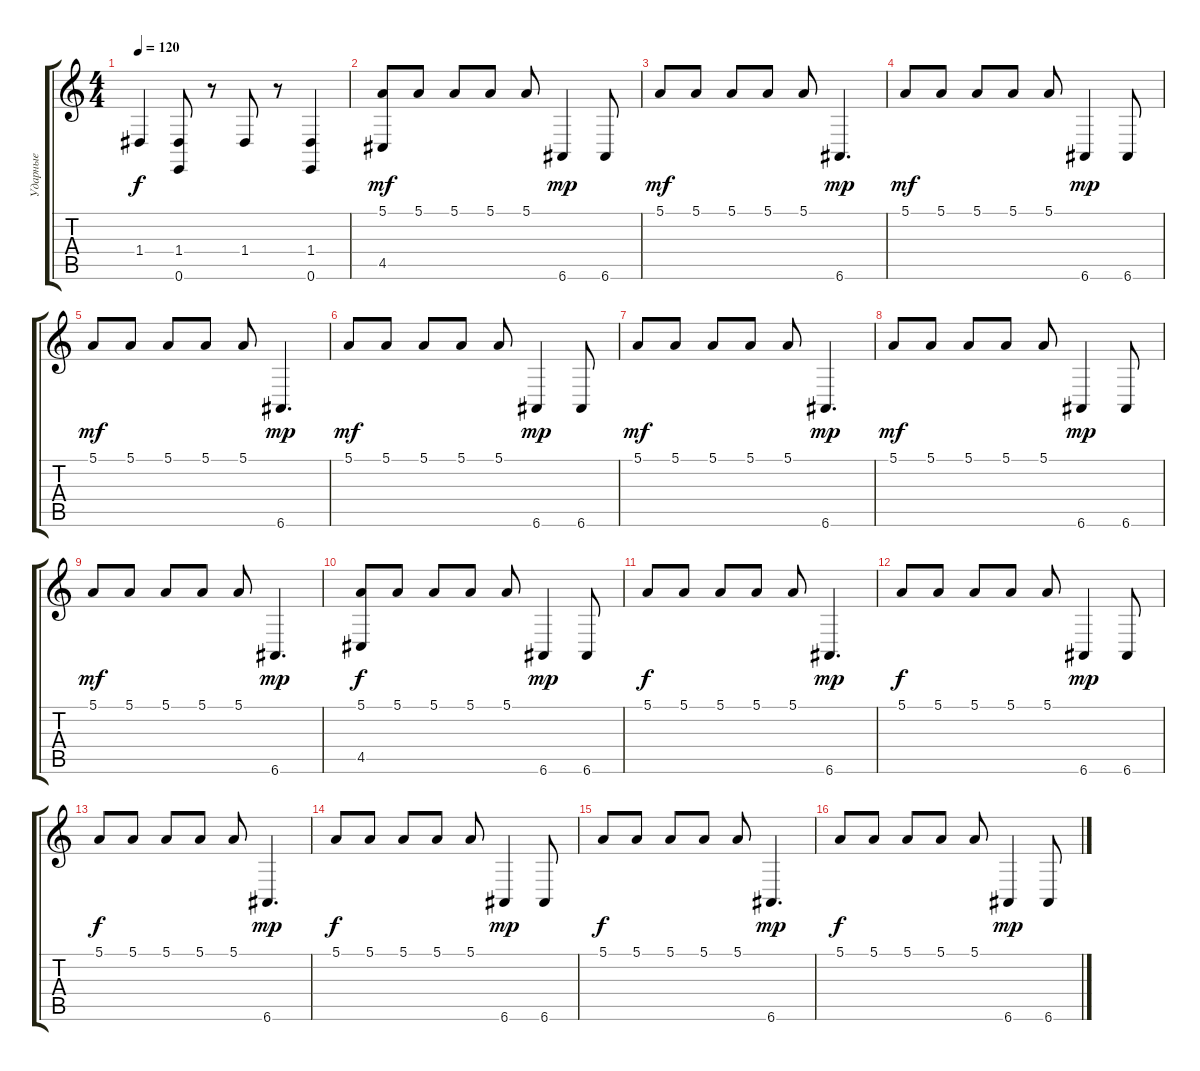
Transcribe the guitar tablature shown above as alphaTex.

\track ("Ударные" "Ударные") {instrument acousticgrandpiano}
\staff {score tabs}
\tuning (E4 B3 G3 D3 A2 E2) {hide}
\ts (4 4)
\tempo 120
\clef g2
\ks c
1.4.4{dy f} (1.4 0.6).8 r.8 1.4.8 r.8 (1.4 0.6).4 |
(5.1 4.5).8{dy mf} 5.1.8 5.1.8 5.1.8 5.1.8 6.6.4{dy mp} 6.6.8 |
5.1.8{dy mf} 5.1.8 5.1.8 5.1.8 5.1.8 6.6.4{d dy mp} |
5.1.8{dy mf} 5.1.8 5.1.8 5.1.8 5.1.8 6.6.4{dy mp} 6.6.8 |
5.1.8{dy mf} 5.1.8 5.1.8 5.1.8 5.1.8 6.6.4{d dy mp} |
5.1.8{dy mf} 5.1.8 5.1.8 5.1.8 5.1.8 6.6.4{dy mp} 6.6.8 |
5.1.8{dy mf} 5.1.8 5.1.8 5.1.8 5.1.8 6.6.4{d dy mp} |
5.1.8{dy mf} 5.1.8 5.1.8 5.1.8 5.1.8 6.6.4{dy mp} 6.6.8 |
5.1.8{dy mf} 5.1.8 5.1.8 5.1.8 5.1.8 6.6.4{d dy mp} |
(5.1 4.5).8{dy f} 5.1.8 5.1.8 5.1.8 5.1.8 6.6.4{dy mp} 6.6.8 |
5.1.8{dy f} 5.1.8 5.1.8 5.1.8 5.1.8 6.6.4{d dy mp} |
5.1.8{dy f} 5.1.8 5.1.8 5.1.8 5.1.8 6.6.4{dy mp} 6.6.8 |
5.1.8{dy f} 5.1.8 5.1.8 5.1.8 5.1.8 6.6.4{d dy mp} |
5.1.8{dy f} 5.1.8 5.1.8 5.1.8 5.1.8 6.6.4{dy mp} 6.6.8 |
5.1.8{dy f} 5.1.8 5.1.8 5.1.8 5.1.8 6.6.4{d dy mp} |
5.1.8{dy f} 5.1.8 5.1.8 5.1.8 5.1.8 6.6.4{dy mp} 6.6.8
